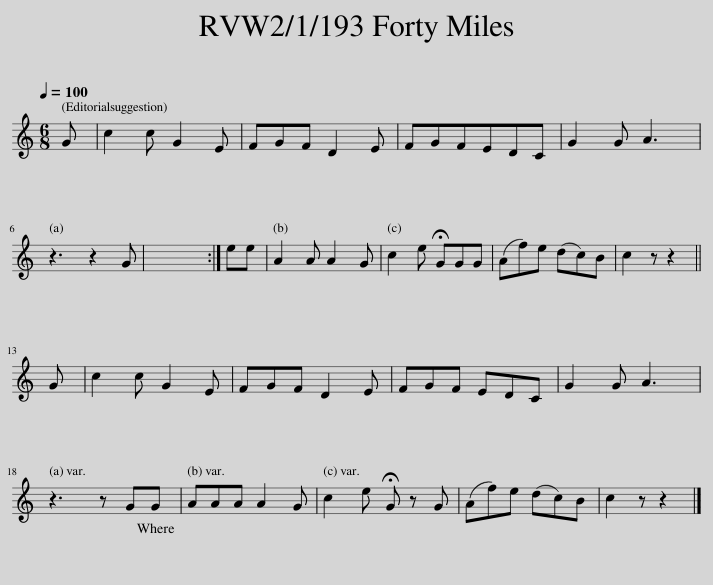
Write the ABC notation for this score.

X:1
L:1/8
Q:1/4=100
M:6/8
I:linebreak $
K:C
V:1 treble
V:1
 G | c2 c G2 E | FGF D2 E | FGFEDC | G2 G A3 |$ %5
 z3 z2 G | x6 :| ee | A2 A A2 G | c2 e !fermata!GGG | %10
 (Af)e (dc)B | c2 z z2 ||$ G | c2 c G2 E | FGF D2 E | %15
 FGF EDC | G2 G A3 |$ z3 z GG | AAA A2 G | c2 e !fermata!G z G | %20
 (Af)e (dc)B | c2 z z2 |] %22
